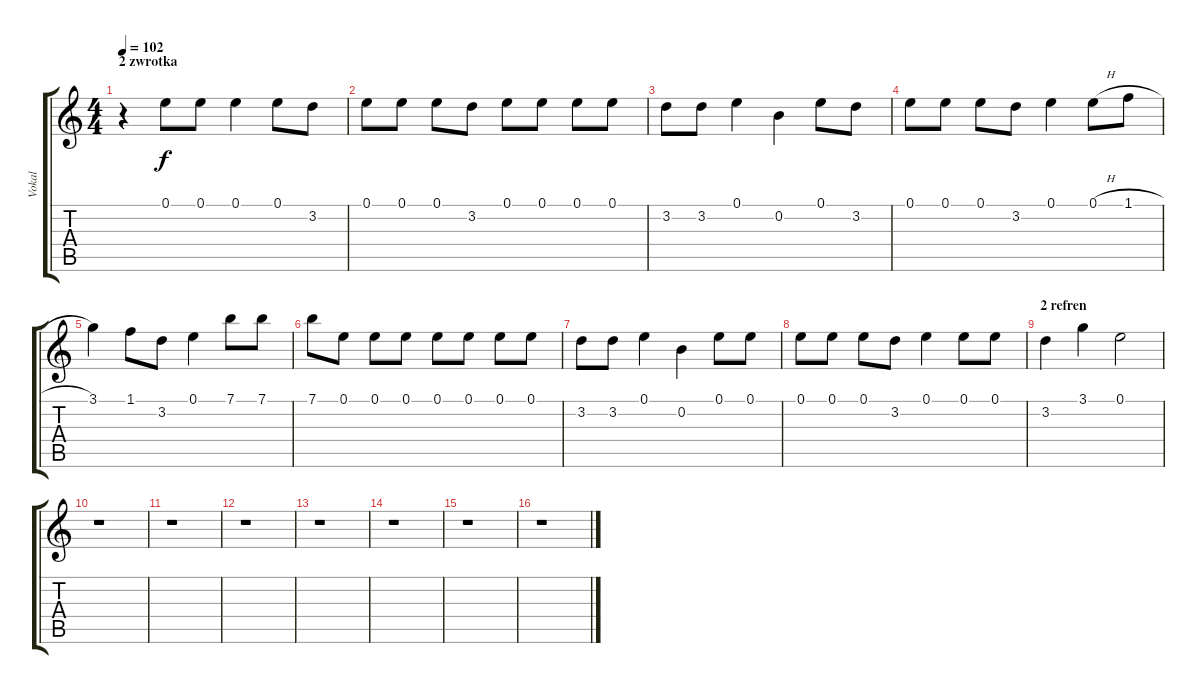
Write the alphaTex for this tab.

\track ("Vokal" "Vokal") {instrument electricguitarjazz}
\staff {score tabs}
\tuning (E4 B3 G3 D3 A2 E2) {hide}
\ts (4 4)
\section ("" "2 zwrotka")
\tempo 102
\clef g2
\ks c
r.4{dy f} 0.1.8 0.1.8 0.1.4 0.1.8 3.2.8 |
0.1.8 0.1.8 0.1.8 3.2.8 0.1.8 0.1.8 0.1.8 0.1.8 |
3.2.8 3.2.8 0.1.4 0.2.4 0.1.8 3.2.8 |
0.1.8 0.1.8 0.1.8 3.2.8 0.1.4 0.1{h}.8 1.1{h}.8 |
3.1.4 1.1.8 3.2.8 0.1.4 7.1.8 7.1.8 |
7.1.8 0.1.8 0.1.8 0.1.8 0.1.8 0.1.8 0.1.8 0.1.8 |
3.2.8 3.2.8 0.1.4 0.2.4 0.1.8 0.1.8 |
0.1.8 0.1.8 0.1.8 3.2.8 0.1.4 0.1.8 0.1.8 |
\section ("" "2 refren")
3.2.4 3.1.4 0.1.2 |
r.1 |
r.1 |
r.1 |
r.1 |
r.1 |
r.1 |
r.1
